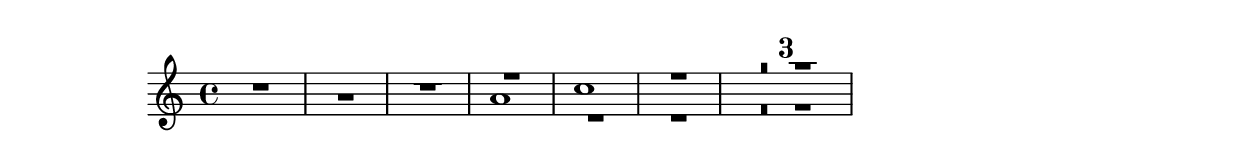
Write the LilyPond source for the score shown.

%% Do not edit this file; it is automatically
%% generated from LSR http://lsr.dsi.unimi.it
%% This file is in the public domain.
\version "2.13.16"

\header {
  lsrtags = "rhythms, tweaks-and-overrides"

%% Translation of GIT committish: 1d589aa04c20d7711bf662618adbdd6d445db29d
 doctitlees = "Posicionar los silencios multicompás"
 texidoces = "
A diferencia de los silencios normales, no existe una instrucción
predefinida para modificar la posición predeterminada de un
símbolo de silencio multicompás sobre el pentagrama, adjuntándolo
a una nota, independientemente de cuál sea su forma.  Sin embargo,
en la música polifónica los silencios multicompás de las voces de
numeración par e impar están separados verticalmente.  La
colocación de los silencios multicompás se puede controlar como se
ve a continuación:

"

%% Translation of GIT committish: 0a868be38a775ecb1ef935b079000cebbc64de40
texidocde = "
Anders als bei normalen Pausen gibt es keinen direkten Befehl, um die
vertikale Position von Ganztaktpausen zu beeinflussen, indem man sie an
eine Tonhöhe anhängt.  In polyphoner Notation wird aber dennoch die
Position der Pausen von geraden und ungeraden Stimmen voneinander
unterschieden.  Die Position von Ganztaktpausen kann wie folgt verändert
werden:
 "
  doctitlede = "Positionierung von Ganztaktpausen"



%% Translation of GIT committish: 4da4307e396243a5a3bc33a0c2753acac92cb685
  texidocfr = "
Si l'on peut positionner verticalement un silence simple en le
rattachant à une note, il n'en va pas de même pour un silence
multi-mesures.  Néanmoins, et uniquement dans le cadre de musique
polyphonique, les silences multi-mesures sont positionnés différemment
selon qu'ils appartiennent à une voix au numéro pair ou impair.  Le
positionnement des silences multi-mesures peut se contrôler ainsi :
"
  doctitlefr = "Positionnement des silences multi-mesures"

  texidoc = "
Unlike ordinary rests, there is no predefined command to change the
staff position of a multi-measure rest symbol of either form by
attaching it to a note.  However, in polyphonic music multi-measure
rests in odd-numbered and even-numbered voices are vertically
separated. The positioning of multi-measure rests can be controlled as
follows:

"
  doctitle = "Positioning multi-measure rests"
} % begin verbatim

\relative c'' {
  % MMR - Multi-Measure Rest
  % MMRs by default are set under the fourth line
  R1
  % They can be moved with an override
  \override MultiMeasureRest #'staff-position = #-2
  R1
  % A value of 0 is the default position;
  % the following trick moves the rest to the center line
  \override MultiMeasureRest #'staff-position = #-0.01
  R1
  % MMRs in odd-numbered voices are under the top line
  << { R1 } \\ { a1 } >>
  % MMRs in even-numbered voices are under the bottom line
  << { c1 } \\ { R1 } >>
  % They remain separated even in empty measures
  << { R1 } \\ { R1 } >>
  % This brings them together even though there are two voices
  \compressFullBarRests
  <<
    \revert MultiMeasureRest #'staff-position
    { R1*3 }
    \\
    \revert MultiMeasureRest #'staff-position
    { R1*3 }
  >>
}
